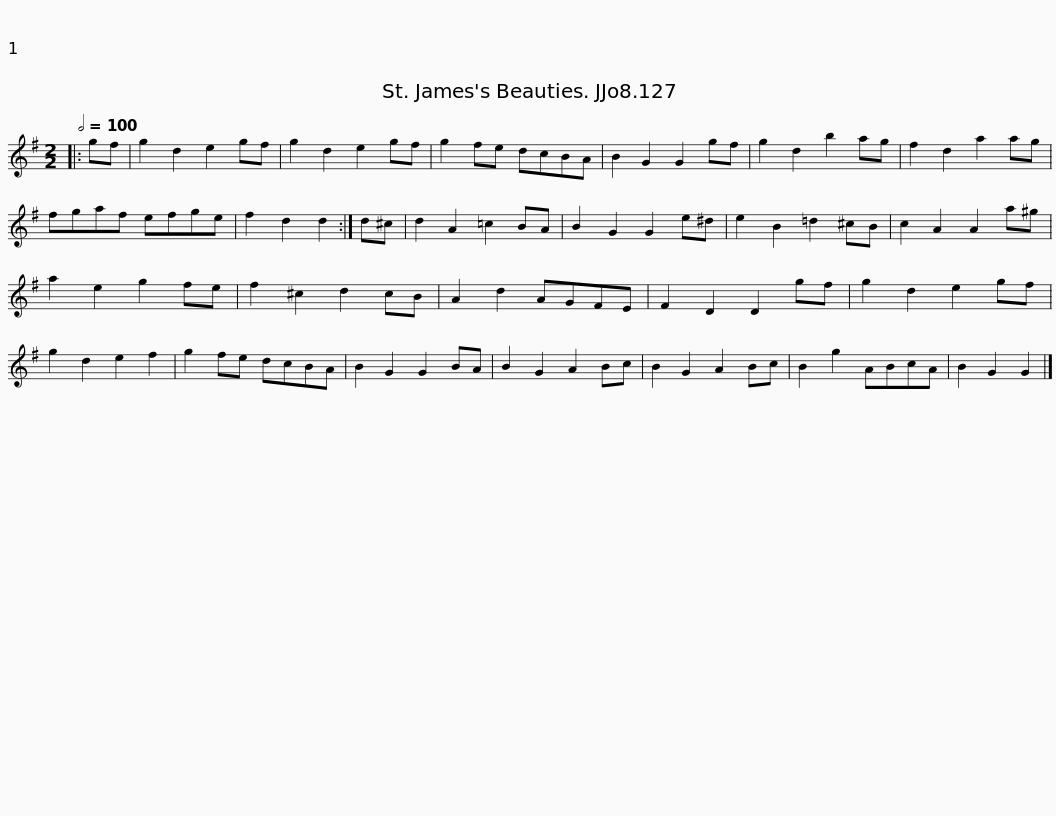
X:1
L:1/8
Q:1/2=100
M:2/2
I:linebreak $
K:G
V:1 treble
V:1
|: gf | g2 d2 e2 gf | g2 d2 e2 gf | g2 fe dcBA | B2 G2 G2 gf | %5
 g2 d2 b2 ag | f2 d2 a2 ag |$ fgaf efge | f2 d2 d2 :| d^c | %10
 d2 A2 =c2 BA | B2 G2 G2 e^d | e2 B2 =d2 ^cB | c2 A2 A2 a^g | a2 e2 g2 fe |$ %15
 f2 ^c2 d2 cB | A2 d2 AGFE | F2 D2 D2 gf | g2 d2 e2 gf | g2 d2 e2 f2 | %20
 g2 fe dcBA | B2 G2 G2 BA | B2 G2 A2 Bc |$ B2 G2 A2 Bc | B2 g2 ABcA | %25
 B2 G2 G2 |] %26
